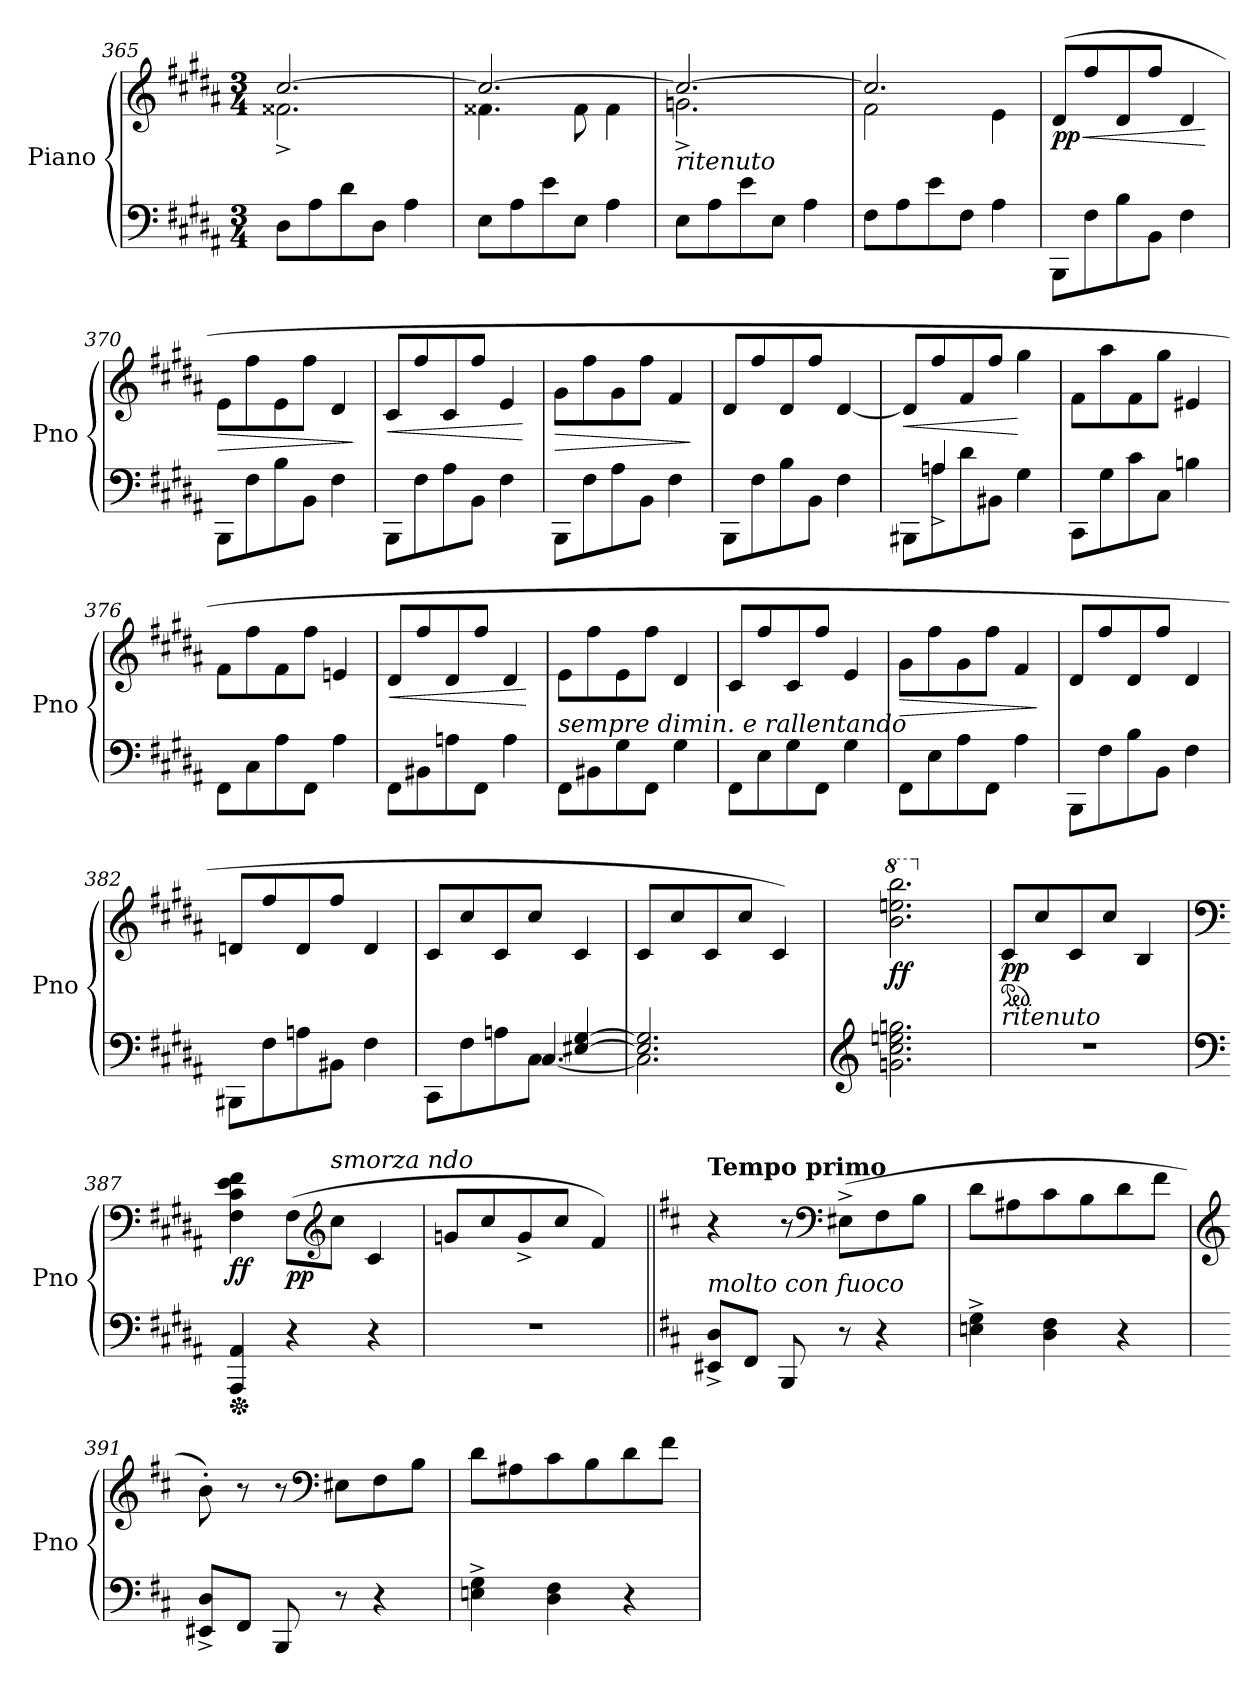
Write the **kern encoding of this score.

**kern	**kern	**dynam
*part1	*part1	*part1
*staff2	*staff1	*staff1/2
*I"Piano	*	*
*I'Pno	*	*
!!LO:LB:g=z
*clefF4	*clefG2	*
*k[f#c#g#d#a#]	*k[f#c#g#d#a#]	*
*M3/4	*M3/4	*
=365	=365	=365
*	*^	*
!	!	!	!LO:DY:a
8D#\L	[2.cc#/	2.f##X^\	other-dynamics
8A#\	.	.	.
8d#\	.	.	.
8D#\J	.	.	.
4A#\	.	.	.
=366	=366	=366	=366
8E\L	2.cc#/_	4.f##X\	.
8A#\	.	.	.
8e\	.	.	.
8E\J	.	8f##\	.
4A#\	.	4f##\	.
=367	=367	=367	=367
!LO:TX:a:i:t=ritenuto	!	!	!
8E\L	2.cc#/_	2.gn^\	.
8A#\	.	.	.
8e\	.	.	.
8E\J	.	.	.
4A#\	.	.	.
=368	=368	=368	=368
8F#\L	2.cc#/]	2f#\	.
8A#\	.	.	.
8e\	.	.	.
8F#\J	.	.	.
4A#\	.	4e\	.
=369	=369	=369	=369
!	!	!	!LO:HP:b
!	!	!	!LO:DY:n=1:b
*	*v	*v	*
8BBB\L	(8d#/L	< pp
8F#\	8ff#/	.
8B\	8d#/	.
8BB\J	8ff#/J	.
4F#\	4d#/	.
.	.	[
=370	=370	=370
!	!	!LO:HP:b
8BBB\L	8e\L	>
8F#\	8ff#\	.
8B\	8e\	.
8BB\J	8ff#\J	.
4F#\	4d#/	.
.	.	]
!!LO:LB:g=z
=371	=371	=371
!	!	!LO:HP:b
8BBB\L	8c#/L	<
8F#\	8ff#/	.
8A#\	8c#/	.
8BB\J	8ff#/J	.
4F#\	4e/	.
.	.	[
=372	=372	=372
!	!	!LO:HP:b
8BBB\L	8g#\L	>
8F#\	8ff#\	.
8A#\	8g#\	.
8BB\J	8ff#\J	.
4F#\	4f#/	.
.	.	]
=373	=373	=373
8BBB\L	8d#/L	.
8F#\	8ff#/	.
8B\	8d#/	.
8BB\J	8ff#/J	.
4F#\	[4d#/	.
=374	=374	=374
*^	*	*
!	!	!	!LO:HP:b
8BBB#X\L	8ryy	8d#/L]	<
8An\	4Ani^/	8ff#/	.
8d#\	.	8f#/	.
8BB#X\J	4.ryy	8ff#/J	.
4G#\	.	4gg#\	[
*v	*v	*	*
=375	=375	=375
8CC#\L	8f#\L	.
8G#\	8aa#\	.
8c#\	8f#\	.
8C#\J	8gg#\J	.
4Bn\	4e#X/	.
=376	=376	=376
8FF#\L	8f#\L	.
8C#\	8ff#\	.
8A#\	8f#\	.
8FF#\J	8ff#\J	.
4A#\	4en/	.
!!LO:LB:g=z
=377	=377	=377
!	!	!LO:HP:b
8FF#\L	8d#/L	<
8BB#X\	8ff#/	.
8An\	8d#/	.
8FF#\J	8ff#/J	.
4A\	4d#/	.
.	.	[
=378	=378	=378
!LO:TX:a:i:t=sempre dimin. e rallentando	!	!
8FF#\L	8e\L	.
8BB#X\	8ff#\	.
8G#\	8e\	.
8FF#\J	8ff#\J	.
4G#\	4d#/	.
=379	=379	=379
8FF#\L	8c#/L	.
8E\	8ff#/	.
8G#\	8c#/	.
8FF#\J	8ff#/J	.
4G#\	4e/	.
=380	=380	=380
!	!	!LO:HP:b
8FF#\L	8g#\L	>
8E\	8ff#\	.
8A#\	8g#\	.
8FF#\J	8ff#\J	.
4A#\	4f#/	.
.	.	]
=381	=381	=381
8BBB\L	8d#/L	.
8F#\	8ff#/	.
8B\	8d#/	.
8BB\J	8ff#/J	.
4F#\	4d#/	.
=382	=382	=382
8BBB#X\L	8dn/L	.
8F#\	8ff#/	.
8An\	8d/	.
8BB#X\J	8ff#/J	.
4F#\	4d/	.
!!LO:PB:g=z
=383	=383	=383
*^	*	*
8CC#\L	4.ryy	8c#/L	.
8F#\	.	8cc#/	.
8An\	.	8c#/	.
8C#\J	[4.C#/	8cc#/J	.
[4E#X/ [4G#/	.	4c#/	.
=384	=384	=384	=384
2.E#/] 2.G#/]	2.C#\]	8c#/L	.
.	.	8cc#/	.
.	.	8c#/	.
.	.	8cc#/J	.
.	.	4c#/)	.
*v	*v	*	*
=385	=385	=385
*clefG2	*	*
*	*8va	*
!	!	!LO:DY:b
2.gn\ 2.cc#\ 2.een\ 2.ggn\	2.bb\ 2.eeen\ 2.bbb\	ff
=386	=386	=386
*	*X8va	*
*	*ped	*
!LO:TX:a:i:t=ritenuto	!	!
!	!	!LO:DY:b
2.r	8c#/L	pp
.	8cc#/	.
.	8c#/	.
.	8cc#/J	.
.	4B/	.
=387	=387	=387
*clefF4	*clefF4	*
*Xped	*	*
!	!	!LO:DY:b
4AAA#/ 4AA#/	4F#\ 4c#\ 4e\ 4f#\	ff
!	!	!LO:DY:b
4r	(8F#\L	pp
*	*clefG2	*
!	!LO:TX:a:i:t=smorza ndo	!
.	8cc#\J	.
4r	4c#/	.
=388	=388	=388
2.r	8gn/L	.
.	8cc#/	.
.	8g^/	.
.	8cc#/J	.
.	4f#/)	.
!!LO:LB:g=z
=389||	=389||	=389||
*k[f#c#]	*k[f#c#]	*
!	!LO:TX:a:B:t=Tempo primo	!
!LO:TX:a:i:t=molto con fuoco	!	!
8EE#X/^ 8D/^L	4r	.
8FF#/J	.	.
8BBB/	8r	.
*	*clefF4	*
8r	(8E#X^\L	.
4r	8F#\	.
.	8B\J	.
=390	=390	=390
4En\^ 4G\^	8d\L	.
.	8A#X\	.
4D\ 4F#\	8c#\	.
.	8B\	.
4r	8d\	.
.	8f#\J	.
=391	=391	=391
*	*clefG2	*
8EE#X/^ 8D/^L	8b'\)	.
8FF#/J	8r	.
8BBB/	8r	.
*	*clefF4	*
8r	8E#X\L	.
4r	8F#\	.
.	8B\J	.
=392	=392	=392
4En\^ 4G\^	8d\L	.
.	8A#X\	.
4D\ 4F#\	8c#\	.
.	8B\	.
4r	8d\	.
.	8f#\J	.
=	=	=
*-	*-	*-
